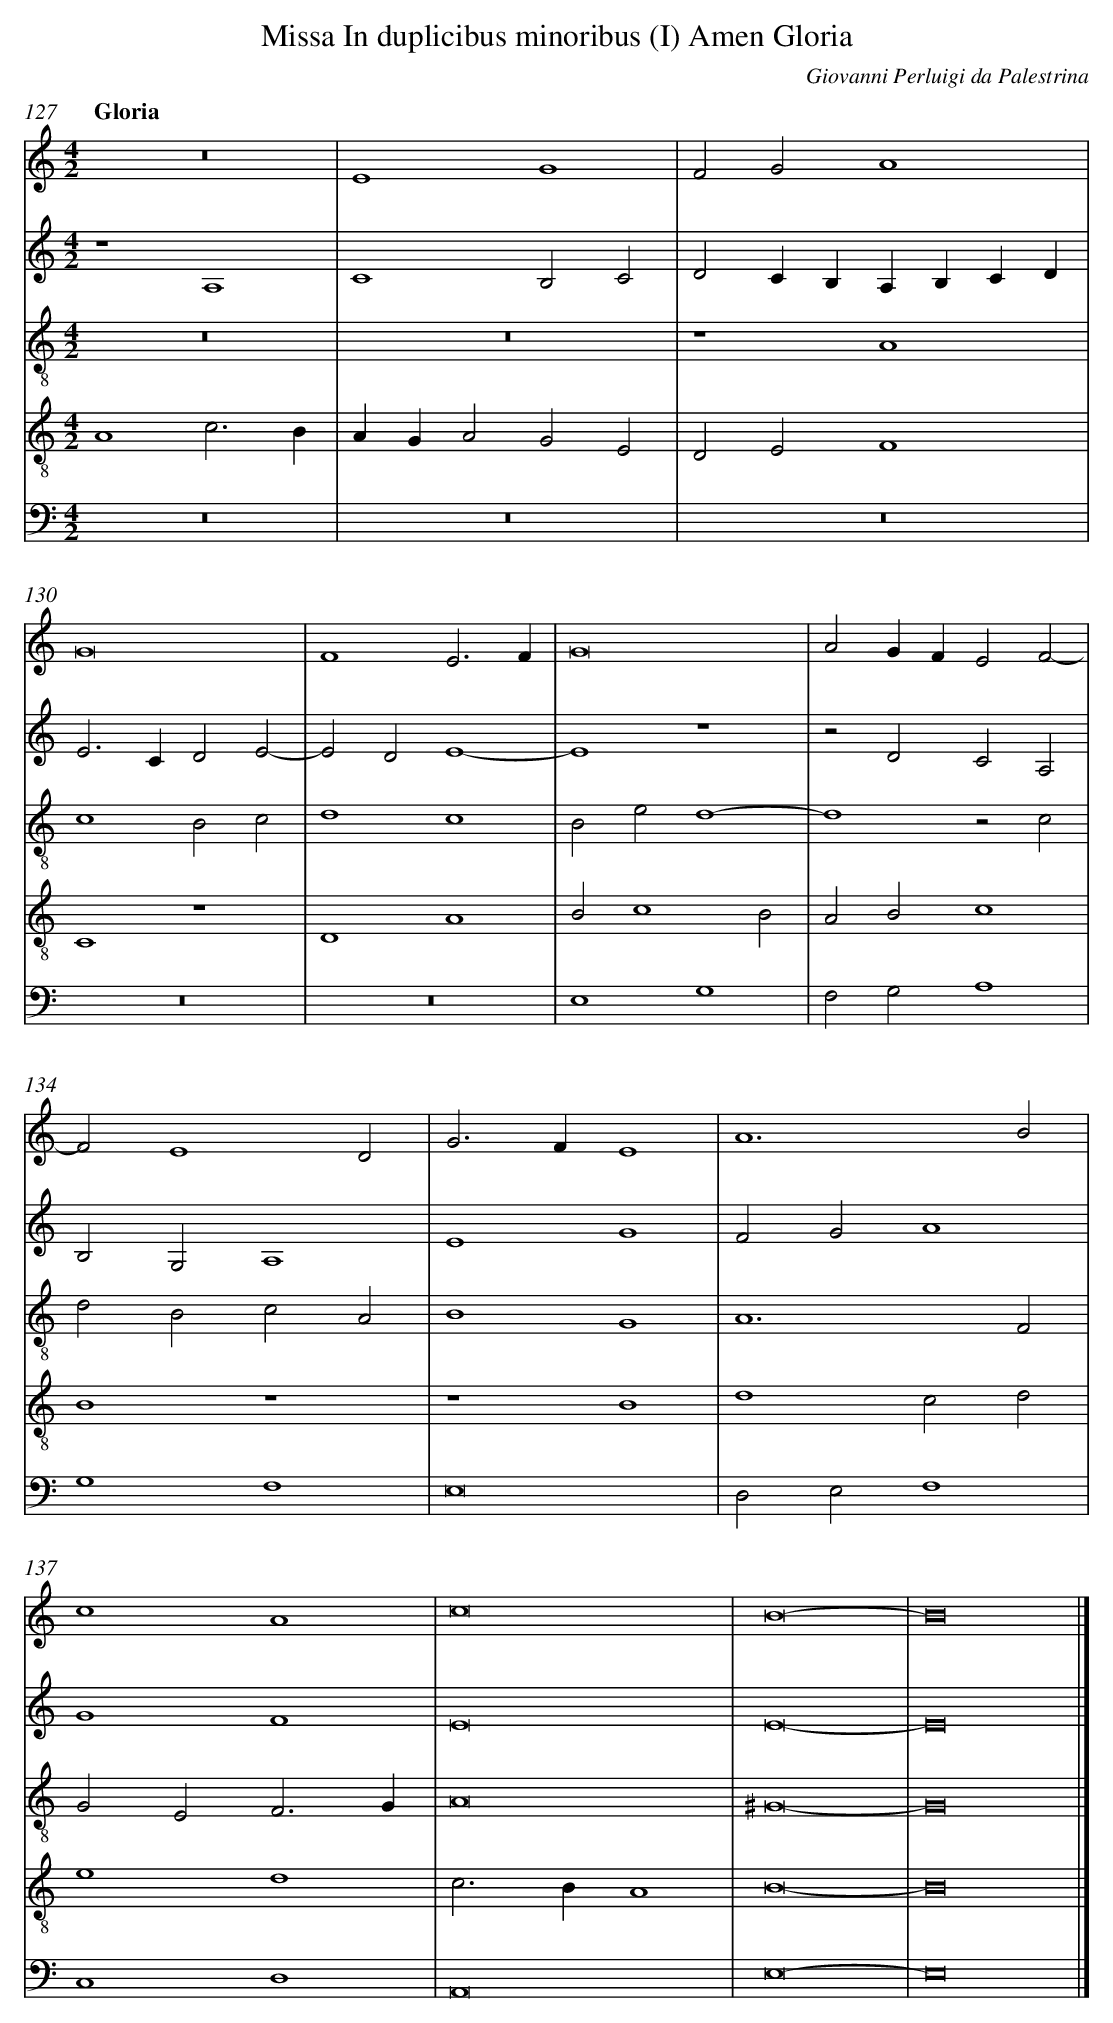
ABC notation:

X:1
T: Missa In duplicibus minoribus (I) Amen Gloria
C: Giovanni Perluigi da Palestrina
L: 1/4
M: 4/2
Q: "Gloria"
V: 1 clef=treble
V: 2 clef=treble
V: 3 clef=treble-8
V: 4 clef=treble-8
V: 5 clef=bass
K: C
[V:1] z8 |
[V:2] z4A,4 |
[V:3] z8 |
[V:4] A4c3B |
[V:5] z8 |
[V:1] E4G4 |
[V:2] C4B,2C2 |
[V:3] z8 |
[V:4] AGA2G2E2 |
[V:5] z8 |
[V:1] F2G2A4 |
[V:2] D2CB,A,B,CD |
[V:3] z4A4 |
[V:4] D2E2F4 |
[V:5] z8 |
[V:1] G8 |
[V:2] E2>C2D2E2- |
[V:3] c4B2c2 |
[V:4] C4z4 |
[V:5] z8 |
[V:1] F4E3F |
[V:2] E2D2E4- |
[V:3] d4c4 |
[V:4] D4A4 |
[V:5] z8 |
[V:1] G8 |
[V:2] E4z4 |
[V:3] B2e2d4- |
[V:4] B2c4B2 |
[V:5] E,4G,4 |
[V:1] A2GFE2F2- |
[V:2] z2D2C2A,2 |
[V:3] d4z2c2 |
[V:4] A2B2c4 |
[V:5] F,2G,2A,4 |
[V:1] F2E4D2 |
[V:2] B,2G,2A,4 |
[V:3] d2B2c2A2 |
[V:4] B4z4 |
[V:5] G,4F,4 |
[V:1] G2>F2E4 |
[V:2] E4G4 |
[V:3] B4G4 |
[V:4] z4B4 |
[V:5] E,8 |
[V:1] A6B2 |
[V:2] F2G2A4 |
[V:3] A6F2 |
[V:4] d4c2d2 |
[V:5] D,2E,2F,4 |
[V:1] c4A4 |
[V:2] G4F4 |
[V:3] G2E2F3G |
[V:4] e4d4 |
[V:5] C,4D,4 |
[V:1] c8 |
[V:2] E8 |
[V:3] A8 |
[V:4] c2>B2A4 |
[V:5] A,,8 |
[V:1] B8- |
[V:2] E8- |
[V:3] ^G8- |
[V:4] B8- |
[V:5] E,8- |
[V:1] B8 |]
[V:2] E8 |]
[V:3] G8 |]
[V:4] B8 |]
[V:5] E,8 |]
